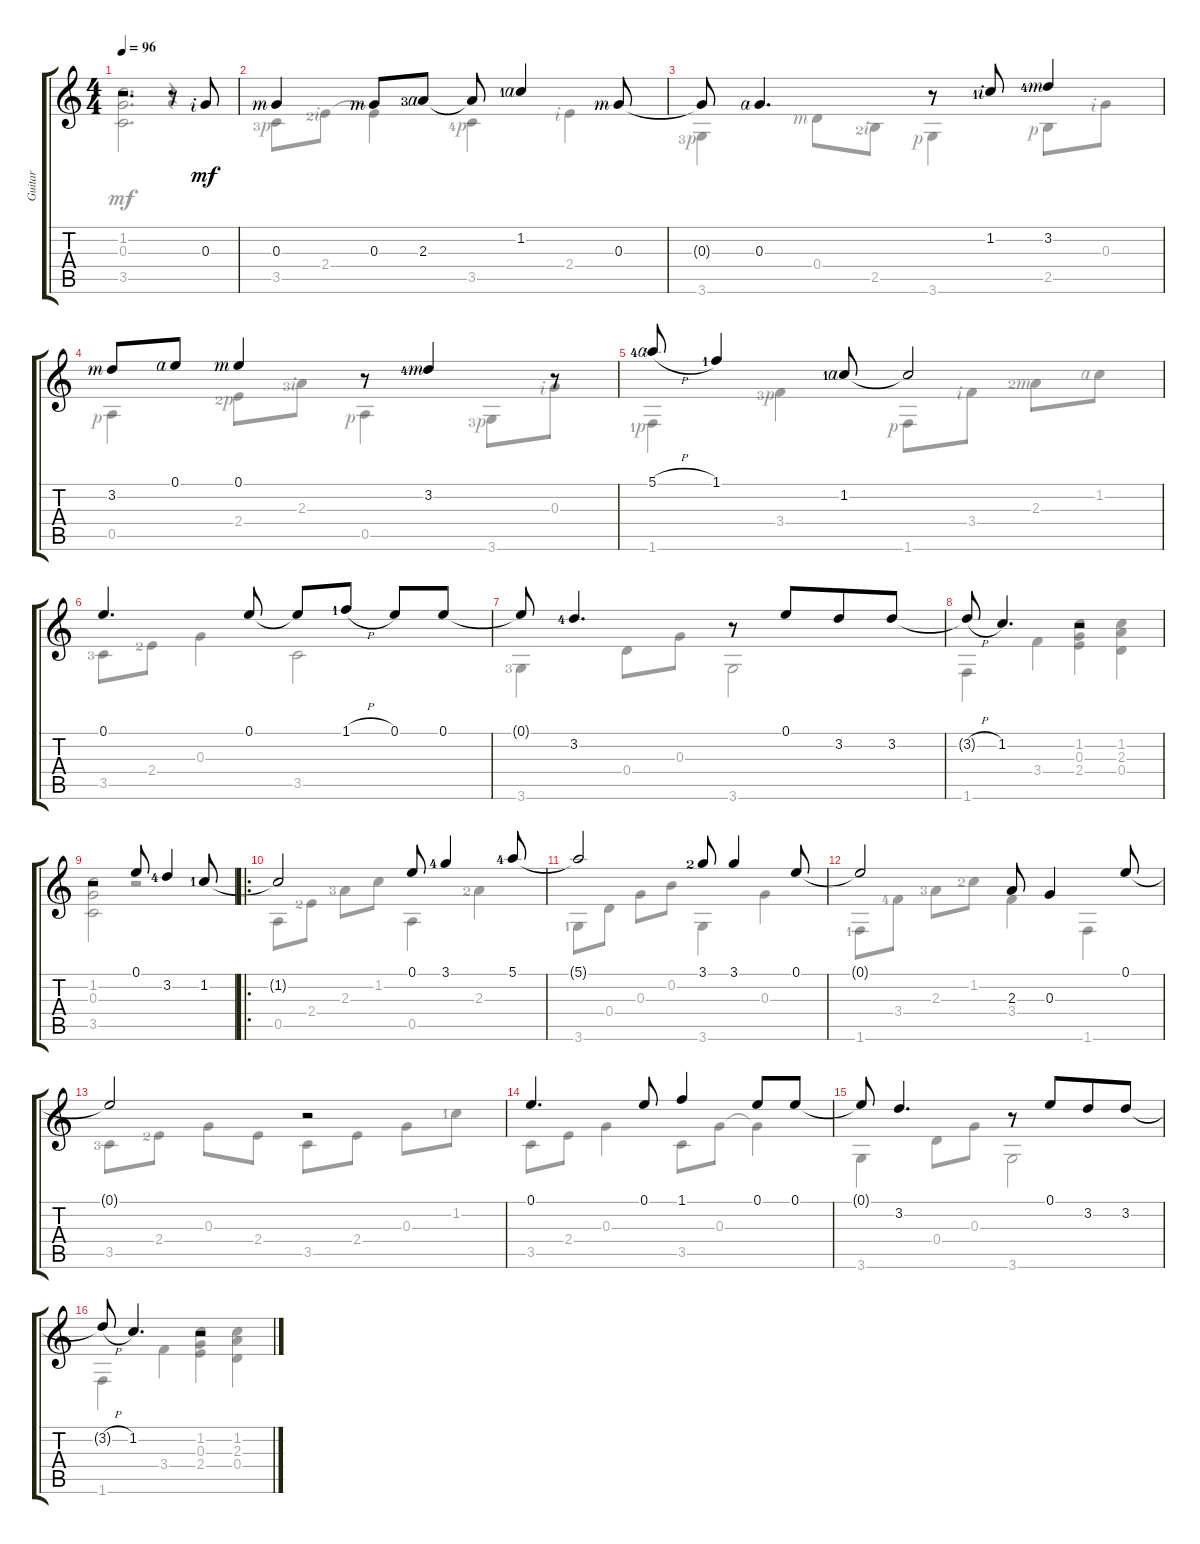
\track ("Guitar" "Guitar") {instrument acousticguitarnylon}
\staff {score tabs}
\tuning (E4 B3 G3 D3 A2 E2) {hide}
\voice
\ts (4 4)
\tempo 96
\clef g2
\ks c
r.2{d dy mf} r.8 0.3{rf 2}.8 |
0.3{rf 3}.4 0.3{rf 3}.8 2.3{lf 4 rf 4}.8 2.3{t}.8 1.2{lf 2 rf 4}.4 0.3{rf 3}.8 |
0.3{t}.8 0.3{rf 4}.4{d} r.8 1.2{lf 2 rf 2}.8 3.2{lf 5 rf 3}.4 |
3.2{rf 3}.8 0.1{rf 4}.8 0.1{rf 3}.4 r.8 3.2{lf 5 rf 3}.4 r.8 |
5.1{h lf 5 rf 4}.8 1.1{lf 2}.4 1.2{lf 2 rf 4}.8 1.2{t}.2 |
0.1.4{d} 0.1.8 0.1{t}.8 1.1{h lf 2}.8 0.1.8 0.1.8 |
0.1{t}.8 3.2{lf 5}.4{d} r.8 0.1.8{beam merge} 3.2.8 3.2.8 |
3.2{h t}.8 1.2.4{d} r.2 |
r.2 0.1.8 3.2{lf 5}.4 1.2{lf 2}.8 |
\ro
1.2{t}.2 0.1.8 3.1{lf 5}.4 5.1{lf 5}.8 |
5.1{t}.2 3.1{lf 3}.8 3.1.4 0.1.8 |
0.1{t}.2 2.3.8 0.3.4 0.1.8 |
0.1{t}.2 r.2 |
0.1.4{d} 0.1.8 1.1.4 0.1.8 0.1.8 |
0.1{t}.8 3.2.4{d} r.8 0.1.8{beam merge} 3.2.8 3.2.8 |
3.2{h t}.8 1.2.4{d} r.2
\voice
\clef g2
\ottava regular
\simile none
\ks c
(1.2 0.3 3.5).2{d dy mf} r.4 |
3.5{lf 4 rf 1}.8 2.4{lf 3 rf 2}.8 2.4{t}.4 3.5{lf 5 rf 1}.4 2.4{rf 2}.4 |
3.6{lf 4 rf 1}.4 0.4{rf 3}.8 2.5{lf 3 rf 2}.8 3.6{rf 1}.4 2.5{rf 1}.8 0.3{rf 2}.8 |
0.5{rf 1}.4 2.4{lf 3 rf 1}.8 2.3{lf 4 rf 2}.8 0.5{rf 1}.4 3.6{lf 4 rf 1}.8 0.3{rf 2}.8 |
1.6{lf 2 rf 1}.4 3.4{lf 4 rf 1}.4 1.6{rf 1}.8 3.4{rf 2}.8 2.3{lf 3 rf 3}.8 1.2{rf 4}.8 |
3.5{lf 4}.8 2.4{lf 3}.8 0.3.4 3.5.2 |
3.6{lf 4}.4 0.4.8 0.3.8 3.6.2 |
1.6.4 3.4.4 (1.2 0.3 2.4).4 (1.2 2.3 0.4).4 |
(1.2 0.3 3.5).2 r.2 |
0.5.8 2.4{lf 3}.8 2.3{lf 4}.8 1.2.8 0.5.4 2.3{lf 3}.4 |
3.6{lf 2}.8 0.4.8 0.3.8 0.2.8 3.6.4 0.3.4 |
1.6{lf 2}.8 3.4{lf 5}.8 2.3{lf 4}.8 1.2{lf 3}.8 3.4.4 1.6.4 |
3.5{lf 4}.8 2.4{lf 3}.8 0.3.8 2.4.8 3.5.8 2.4.8 0.3.8 1.2{lf 2}.8 |
3.5.8 2.4.8 0.3.4 3.5.8 0.3.8 0.3{t}.4 |
3.6.4 0.4.8 0.3.8 3.6.2 |
1.6.4 3.4.4 (1.2 0.3 2.4).4 (1.2 2.3 0.4).4
